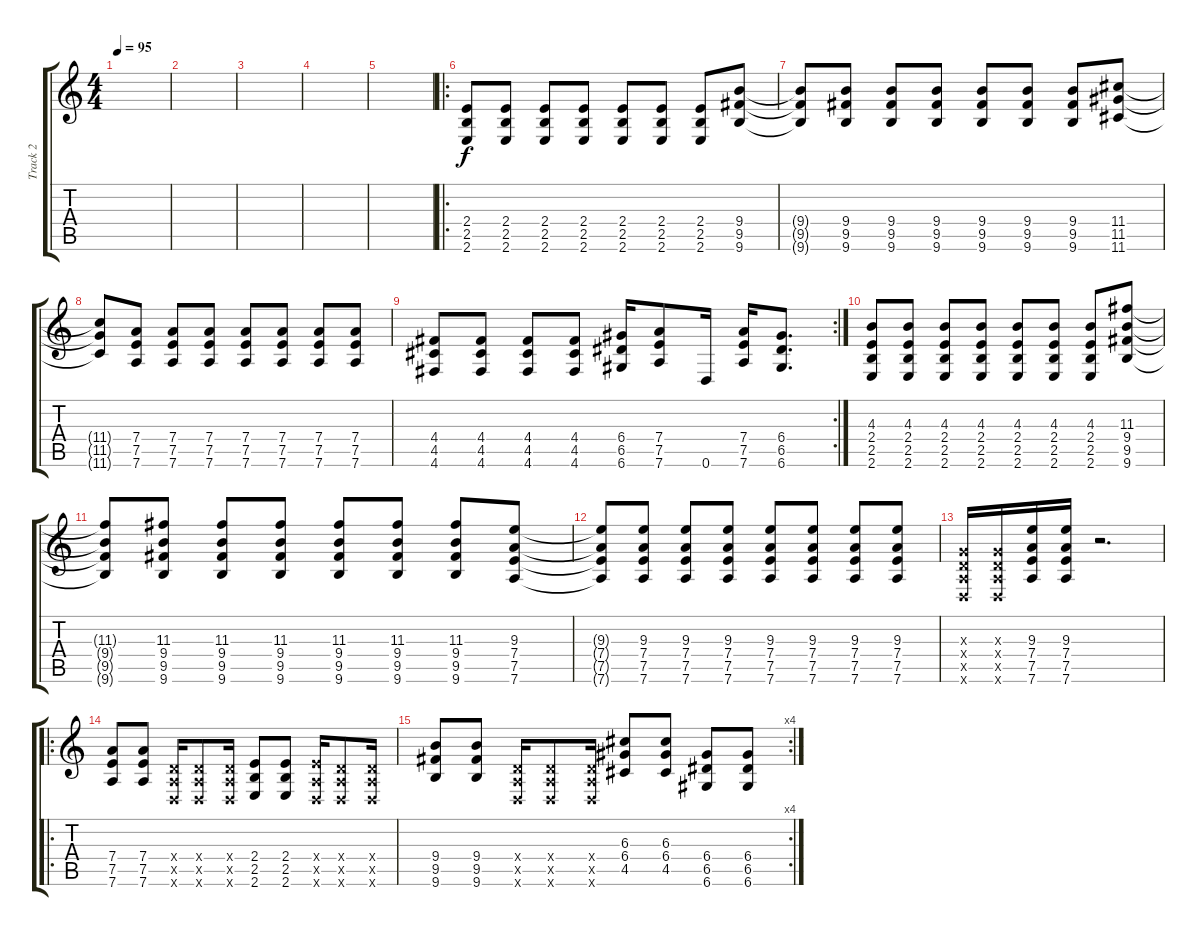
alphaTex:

\track ("Track 2" "Track 2") {instrument distortionguitar}
\staff {score tabs}
\tuning (E4 B3 G3 D3 A2 D2) {hide}
\ts (4 4)
\tempo 95
\clef g2
\ks c
|
|
|
|
|
\ro
(2.4 2.5 2.6).8 (2.4 2.5 2.6).8 (2.4 2.5 2.6).8 (2.4 2.5 2.6).8 (2.4 2.5 2.6).8 (2.4 2.5 2.6).8 (2.4 2.5 2.6).8 (9.4 9.5 9.6).8 |
(9.4{t} 9.5{t} 9.6{t}).8 (9.4 9.5 9.6).8 (9.4 9.5 9.6).8 (9.4 9.5 9.6).8 (9.4 9.5 9.6).8 (9.4 9.5 9.6).8 (9.4 9.5 9.6).8 (11.4 11.5 11.6).8 |
(11.4{t} 11.5{t} 11.6{t}).8 (7.4 7.5 7.6).8 (7.4 7.5 7.6).8 (7.4 7.5 7.6).8 (7.4 7.5 7.6).8 (7.4 7.5 7.6).8 (7.4 7.5 7.6).8 (7.4 7.5 7.6).8 |
\rc 2
(4.4 4.5 4.6).8 (4.4 4.5 4.6).8 (4.4 4.5 4.6).8 (4.4 4.5 4.6).8 (6.4 6.5 6.6).16 (7.4 7.5 7.6).8 0.6.16 (7.4 7.5 7.6).16 (6.4 6.5 6.6).8{d} |
(4.3 2.4 2.5 2.6).8 (4.3 2.4 2.5 2.6).8 (4.3 2.4 2.5 2.6).8 (4.3 2.4 2.5 2.6).8 (4.3 2.4 2.5 2.6).8 (4.3 2.4 2.5 2.6).8 (4.3 2.4 2.5 2.6).8 (11.3 9.4 9.5 9.6).8 |
(11.3{t} 9.4{t} 9.5{t} 9.6{t}).8 (11.3 9.4 9.5 9.6).8 (11.3 9.4 9.5 9.6).8 (11.3 9.4 9.5 9.6).8 (11.3 9.4 9.5 9.6).8 (11.3 9.4 9.5 9.6).8 (11.3 9.4 9.5 9.6).8 (9.3 7.4 7.5 7.6).8 |
(9.3{t} 7.4{t} 7.5{t} 7.6{t}).8 (9.3 7.4 7.5 7.6).8 (9.3 7.4 7.5 7.6).8 (9.3 7.4 7.5 7.6).8 (9.3 7.4 7.5 7.6).8 (9.3 7.4 7.5 7.6).8 (9.3 7.4 7.5 7.6).8 (9.3 7.4 7.5 7.6).8 |
(0.3{x} 0.4{x} 0.5{x} 0.6{x}).16 (0.3{x} 0.4{x} 0.5{x} 0.6{x}).16 (9.3 7.4 7.5 7.6).16 (9.3 7.4 7.5 7.6).16 r.2{d} |
\ro
(7.4 7.5 7.6).8 (7.4 7.5 7.6).8 (0.4{x} 0.5{x} 0.6{x}).16 (0.4{x} 0.5{x} 0.6{x}).8 (0.4{x} 0.5{x} 0.6{x}).16 (2.4 2.5 2.6).8 (2.4 2.5 2.6).8 (2.4{x} 0.5{x} 0.6{x}).16 (0.4{x} 0.5{x} 0.6{x}).8 (0.4{x} 0.5{x} 0.6{x}).16 |
\rc 4
(9.4 9.5 9.6).8 (9.4 9.5 9.6).8 (0.4{x} 0.5{x} 0.6{x}).16 (0.4{x} 0.5{x} 0.6{x}).8 (0.4{x} 0.5{x} 0.6{x}).16 (6.3 6.4 4.5).8 (6.3 6.4 4.5).8 (6.4 6.5 6.6).8 (6.4 6.5 6.6).8
